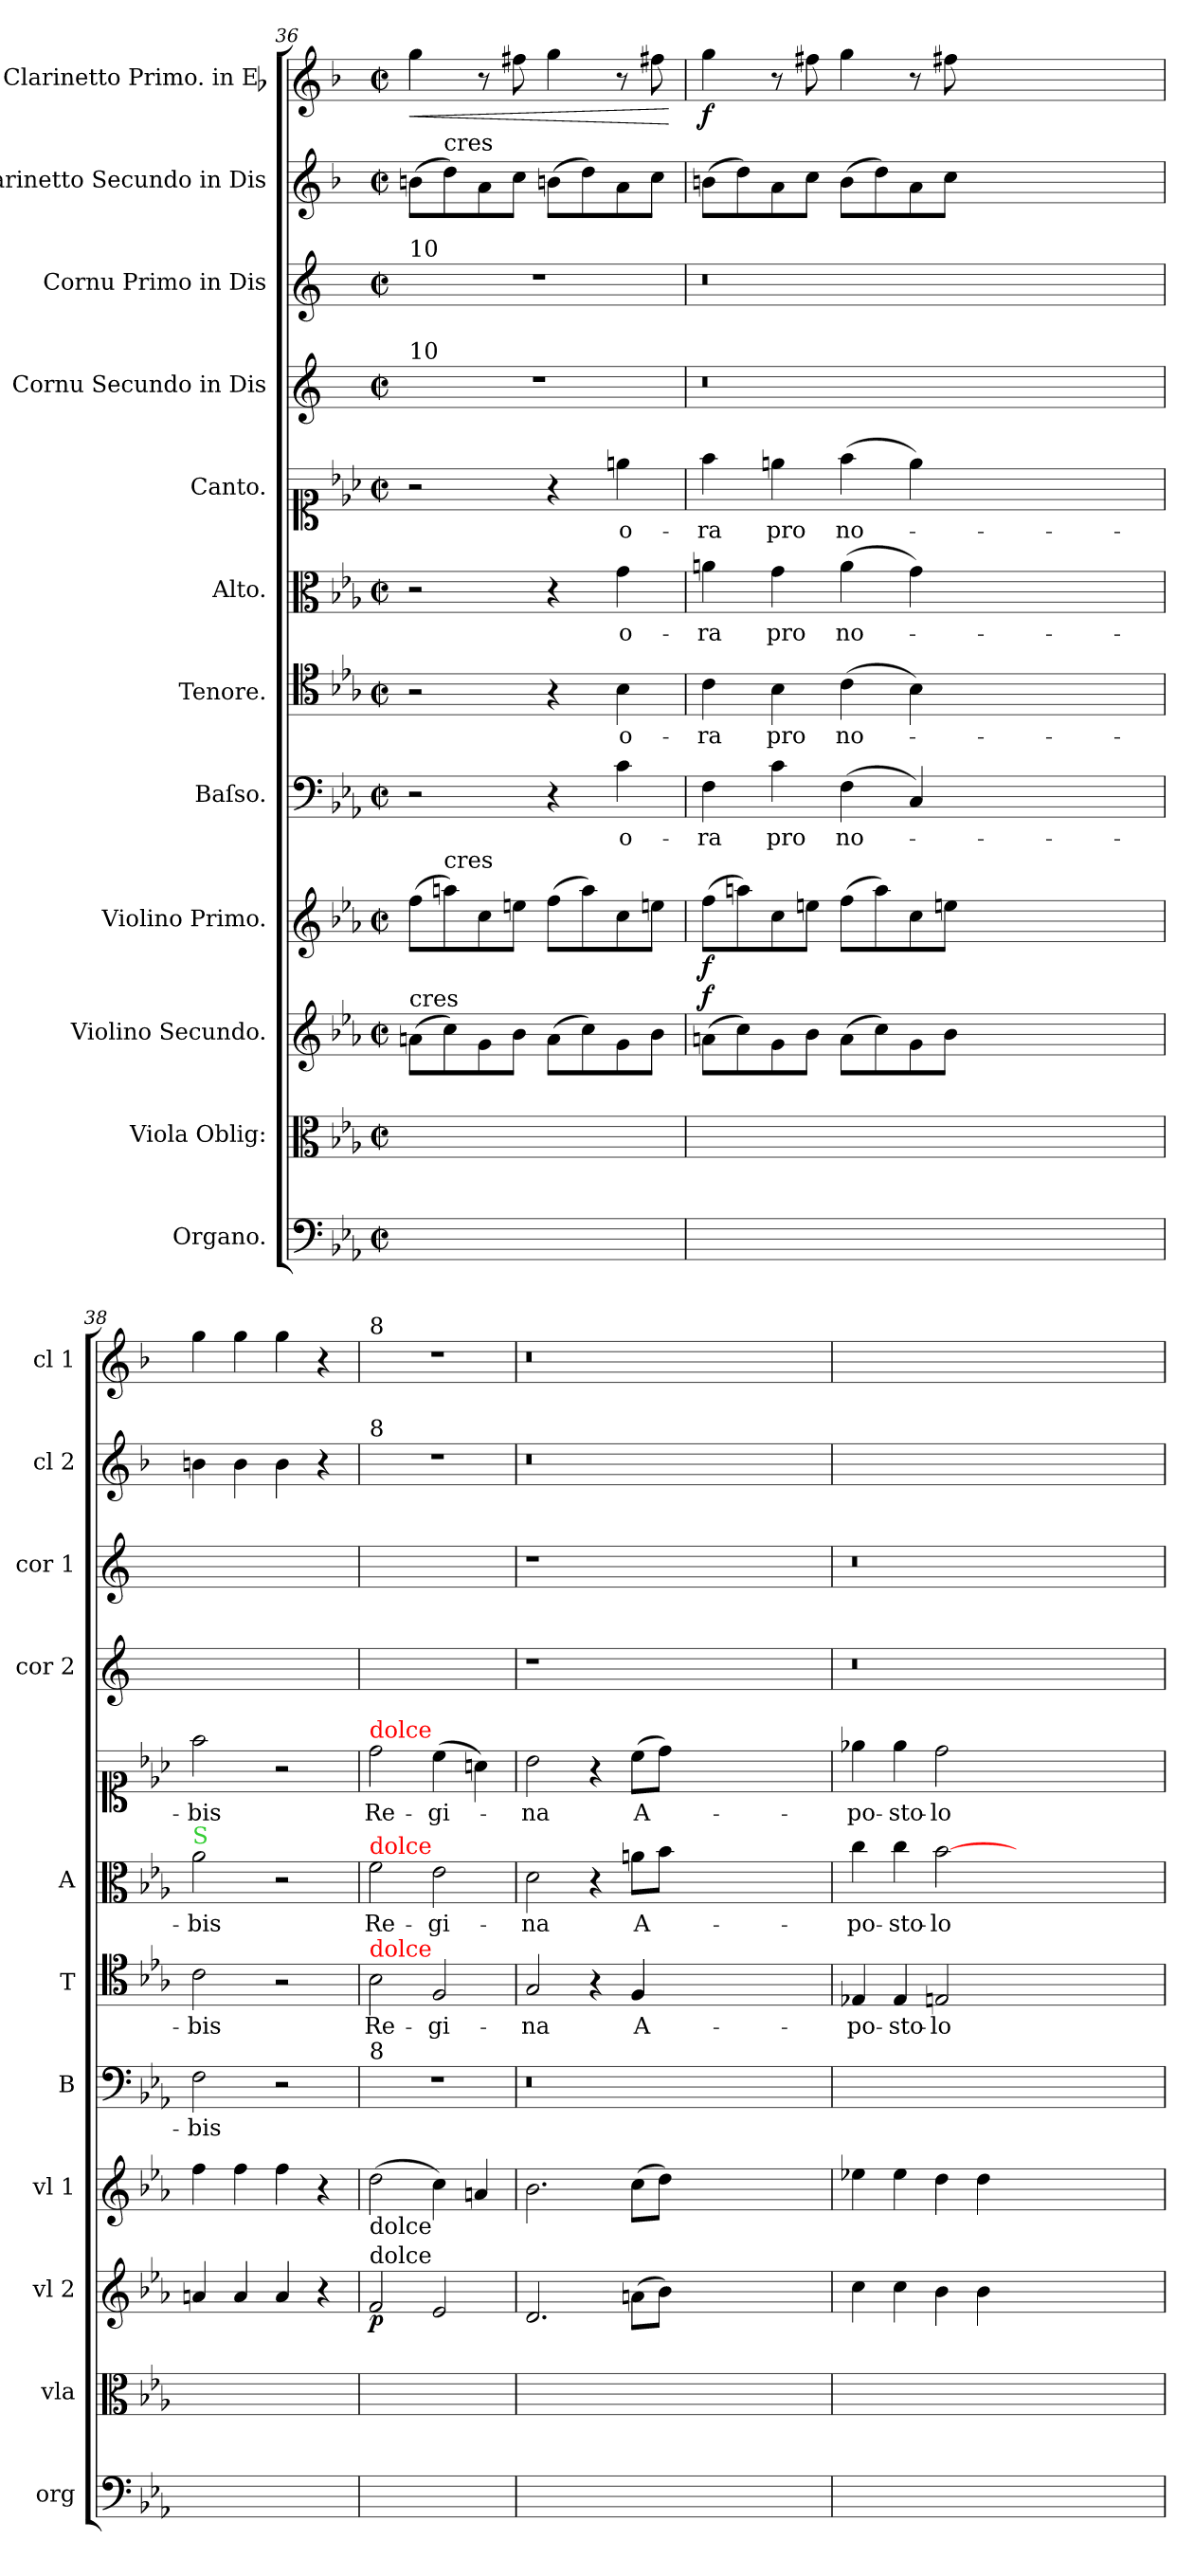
**kern	**kern	**kern	**dynam	**kern	**dynam	**kern	**text	**kern	**text	**kern	**text	**kern	**text	**kern	**kern	**kern	**dynam	**kern	**dynam
*part12	*part11	*part10	*part10	*part9	*part9	*part8	*part8	*part7	*part7	*part6	*part6	*part5	*part5	*part4	*part3	*part2	*part2	*part1	*part1
*staff12	*staff11	*staff10	*staff10	*staff9	*staff9	*staff8	*staff8	*staff7	*staff7	*staff6	*staff6	*staff5	*staff5	*staff4	*staff3	*staff2	*staff2	*staff1	*staff1
*I"Organo.	*I"Viola Oblig:	*I"Violino Secundo.	*	*I"Violino Primo.	*	*I"Baſso.	*	*I"Tenore.	*	*I"Alto.	*	*I"Canto.	*	*I"Cornu Secundo in Dis	*I"Cornu Primo in Dis	*I"Clarinetto Secundo in Dis	*	*I"Clarinetto Primo. in Eb	*
*I'org	*I'vla	*I'vl 2	*	*I'vl 1	*	*I'B	*	*I'T	*	*I'A	*	*	*	*I'cor 2	*I'cor 1	*I'cl 2	*	*I'cl 1	*
*clefF4	*clefC3	*clefG2	*	*clefG2	*	*clefF4	*	*clefC4	*	*clefC3	*	*clefC1	*	*clefG2	*clefG2	*clefG2	*	*clefG2	*
*	*	*	*	*	*	*	*	*	*	*	*	*	*	*ITrd5c9	*ITrd5c9	*ITrd1c2	*	*ITrd1c2	*
*k[b-e-a-]	*k[b-e-a-]	*k[b-e-a-]	*	*k[b-e-a-]	*	*k[b-e-a-]	*	*k[b-e-a-]	*	*k[b-e-a-]	*	*k[b-e-a-]	*	*k[b-e-a-]	*k[b-e-a-]	*k[b-e-a-]	*	*k[b-e-a-]	*
*E-:	*E-:	*E-:	*	*E-:	*	*E-:	*	*E-:	*	*E-:	*	*E-:	*	*E-:	*E-:	*E-:	*	*E-:	*
*M2/2	*M2/2	*M2/2	*	*M2/2	*	*M2/2	*	*M2/2	*	*M2/2	*	*M2/2	*	*M2/2	*M2/2	*M2/2	*	*M2/2	*
*met(c|)	*met(c|)	*met(c|)	*	*met(c|)	*	*met(c|)	*	*met(c|)	*	*met(c|)	*	*met(c|)	*	*met(c|)	*met(c|)	*met(c|)	*	*met(c|)	*
=36	=36	=36	=36	=36	=36	=36	=36	=36	=36	=36	=36	=36	=36	=36	=36	=36	=36	=36	=36
!	!	!	!	!	!	!	!	!	!	!	!	!	!	!	!LO:TX:a:t=10	!	!	!	!
!	!	!	!	!	!	!	!	!	!	!	!	!	!	!LO:TX:a:t=10	!	!	!	!	!
!	!	!LO:TX:a:t=cres	!	!	!	!	!	!	!	!	!	!	!	!	!	!	!	!	!
!	!	!	!	!	!	!	!	!	!	!	!	!	!	!	!	!	!	!	!LO:HP:b
1ryy	1ryy	(8an\L	.	(8ff\L	.	2r	.	2r	.	2r	.	2r	.	1r	1r	(8an\L	.	4ff\	<
!	!	!	!	!	!	!	!	!	!	!	!	!	!	!	!	!LO:TX:t=cres	!	!	!
!	!	!	!	!LO:TX:t=cres	!	!	!	!	!	!	!	!	!	!	!	!	!	!	!
.	.	8cc\)	.	8aan\)	.	.	.	.	.	.	.	.	.	.	.	8cc\)	.	.	.
.	.	8g\	.	8cc\	.	.	.	.	.	.	.	.	.	.	.	8g\	.	8r	.
.	.	8b-\J	.	8een\J	.	.	.	.	.	.	.	.	.	.	.	8b-\J	.	8een\	.
.	.	(8a\L	.	(8ff\L	.	4r	.	4r	.	4r	.	4r	.	.	.	(8an\L	.	4ff\	.
.	.	8cc\)	.	8aa\)	.	.	.	.	.	.	.	.	.	.	.	8cc\)	.	.	.
.	.	8g\	.	8cc\	.	4c\	o-	4B-\	o-	4g\	o-	4een\	o-	.	.	8g\	.	8r	.
.	.	8b-\J	.	8een\J	.	.	.	.	.	.	.	.	.	.	.	8b-\J	.	8een\	.
.	.	.	.	.	.	.	.	.	.	.	.	.	.	.	.	.	.	.	[
=37	=37	=37	=37	=37	=37	=37	=37	=37	=37	=37	=37	=37	=37	=37	=37	=37	=37	=37	=37
!	!	!	!LO:DY:a	!	!	!	!	!	!	!	!	!	!	!	!	!	!	!	!
1ryy	1ryy	(8an\L	f	(8ff\L	f	4F\	-ra	4c\	-ra	4an\	-ra	4ff\	-ra	0.r	0.r	(8an\L	forto	4ff\	f
.	.	8cc\)	.	8aan\)	.	.	.	.	.	.	.	.	.	.	.	8cc\)	.	.	.
.	.	8g\	.	8cc\	.	4c\	pro	4B-\	pro	4g\	pro	4een\	pro	.	.	8g\	.	8r	.
.	.	8b-\J	.	8een\J	.	.	.	.	.	.	.	.	.	.	.	8b-\J	.	8een\	.
.	.	(8a\L	.	(8ff\L	.	(4F\	no-	(4c\	no-	(4a\	no-	(4ff\	no-	.	.	(8a\L	.	4ff\	.
.	.	8cc\)	.	8aa\)	.	.	.	.	.	.	.	.	.	.	.	8cc\)	.	.	.
.	.	8g\	.	8cc\	.	4C/)	.	4B-\)	.	4g\)	.	4ee\)	.	.	.	8g\	.	8r	.
.	.	8b-\J	.	8een\J	.	.	.	.	.	.	.	.	.	.	.	8b-\J	.	8een\	.
0ryy	0ryy	0ryy	.	0ryy	.	0ryy	.	0ryy	.	0ryy	.	0ryy	.	.	.	0ryy	.	0ryy	.
=38	=38	=38	=38	=38	=38	=38	=38	=38	=38	=38	=38	=38	=38	=38	=38	=38	=38	=38	=38
!	!	!	!	!	!	!	!	!	!	!LO:TX:a:color=limegreen:t=S	!	!	!	!	!	!	!	!	!
1ryy	1ryy	4an/	.	4ff\	.	2F\	-bis	2c\	-bis	2a-\	-bis	2ff\	-bis	1ryy	1ryy	4an\	.	4ff\	.
.	.	4a/	.	4ff\	.	.	.	.	.	.	.	.	.	.	.	4a\	.	4ff\	.
.	.	4a/	.	4ff\	.	2r	.	2r	.	2r	.	2r	.	.	.	4a\	.	4ff\	.
.	.	4r	.	4r	.	.	.	.	.	.	.	.	.	.	.	4r	.	4r	.
=39	=39	=39	=39	=39	=39	=39	=39	=39	=39	=39	=39	=39	=39	=39	=39	=39	=39	=39	=39
!	!	!	!	!	!	!	!	!	!	!	!	!	!	!	!	!	!	!LO:TX:a:t=8	!
!	!	!	!	!	!	!	!	!	!	!	!	!	!	!	!	!LO:TX:a:t=8	!	!	!
!	!	!	!	!	!	!	!	!	!	!	!	!LO:TX:a:color=red:t=dolce	!	!	!	!	!	!	!
!	!	!	!	!	!	!	!	!	!	!LO:TX:a:color=red:t=dolce	!	!	!	!	!	!	!	!	!
!	!	!	!	!	!	!	!	!LO:TX:a:color=red:t=dolce	!	!	!	!	!	!	!	!	!	!	!
!	!	!	!	!	!	!LO:TX:a:t=8	!	!	!	!	!	!	!	!	!	!	!	!	!
!	!	!	!	!LO:TX:b:t=dolce	!	!	!	!	!	!	!	!	!	!	!	!	!	!	!
!	!	!LO:TX:a:t=dolce	!	!	!	!	!	!	!	!	!	!	!	!	!	!	!	!	!
1ryy	1ryy	2f/	p	(2dd\	.	1r	.	2B-\	Re-	2f\	Re-	2dd\	Re-	1ryy	1ryy	1r	.	1r	.
.	.	2e-/	.	4cc\)	.	.	.	2F/	-gi-	2e-\	-gi-	(4cc\	-gi-	.	.	.	.	.	.
.	.	.	.	4an/	.	.	.	.	.	.	.	4an\)	.	.	.	.	.	.	.
=40	=40	=40	=40	=40	=40	=40	=40	=40	=40	=40	=40	=40	=40	=40	=40	=40	=40	=40	=40
!	!	!	!	!	!LO:DY:rj	!	!	!	!	!	!	!	!	!	!	!	!	!	!
1ryy	1ryy	2.d/	.	2.b-\	pia&colon;	0.r	.	2G/	-na	2d\	-na	2b-\	-na	1r	1r	0.r	.	0.r	.
.	.	.	.	.	.	.	.	4r	.	4r	.	4r	.	.	.	.	.	.	.
.	.	(8an\L	.	(8cc\L	.	.	.	4F/	A-	8an\L	A-	(8cc\L	A-	.	.	.	.	.	.
.	.	8b-\J)	.	8dd\J)	.	.	.	.	.	8b-\J	.	8dd\J)	.	.	.	.	.	.	.
0ryy	0ryy	0ryy	.	0ryy	.	.	.	0ryy	.	0ryy	.	0ryy	.	0ryy	0ryy	.	.	.	.
=41	=41	=41	=41	=41	=41	=41	=41	=41	=41	=41	=41	=41	=41	=41	=41	=41	=41	=41	=41
1ryy	1ryy	4cc\	.	4ee-X\	.	0.ryy	.	4E-X/	-po-	4cc\	-po-	4ee-X\	-po-	0.r	0.r	0.ryy	.	0.ryy	.
.	.	4cc\	.	4ee-\	.	.	.	4E-/	-sto-	4cc\	-sto-	4ee-\	-sto-	.	.	.	.	.	.
.	.	4b-\	.	4dd\	.	.	.	2En/	-lo-	[2b-\	-lo-	2dd\	-lo-	.	.	.	.	.	.
.	.	4b-\	.	4dd\	.	.	.	.	.	.	.	.	.	.	.	.	.	.	.
0ryy	0ryy	0ryy	.	0ryy	.	.	.	0ryy	.	0ryy	.	0ryy	.	.	.	.	.	.	.
=	=	=	=	=	=	=	=	=	=	=	=	=	=	=	=	=	=	=	=
*-	*-	*-	*-	*-	*-	*-	*-	*-	*-	*-	*-	*-	*-	*-	*-	*-	*-	*-	*-
